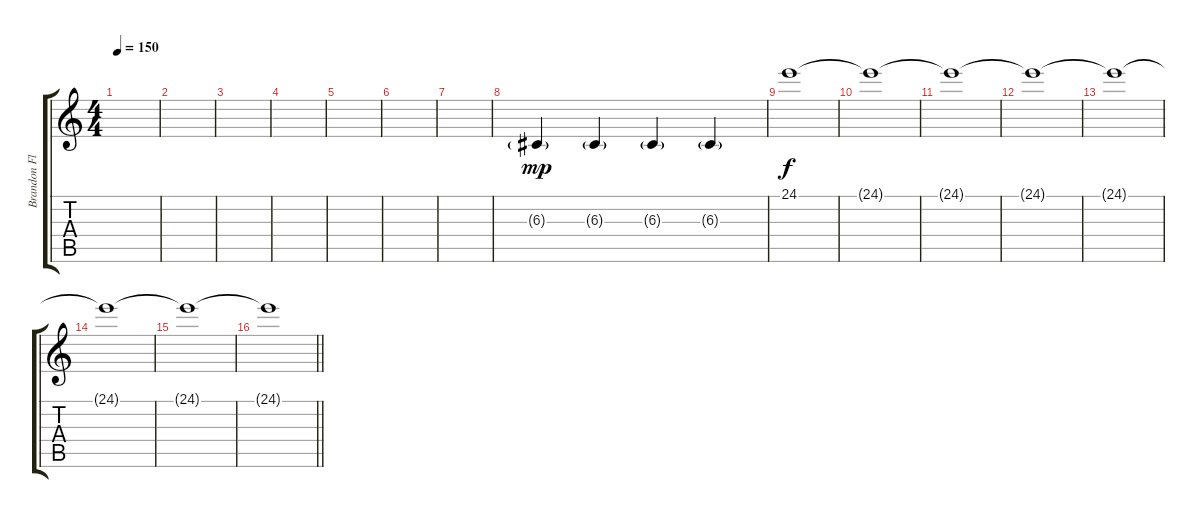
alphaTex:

\track ("Brandon Flowers (Keyboard)" "Brandon Fl") {instrument lead2sawtooth}
\staff {score tabs}
\tuning (E4 B3 G3 D3 A2 E2) {hide}
\ts (4 4)
\tempo 150
\clef g2
\ks c
|
|
|
|
|
|
|
6.3{g}.4{dy mp} 6.3{g}.4 6.3{g}.4 6.3{g}.4 |
24.1.1{dy f volume 10} |
24.1{t}.1 |
24.1{t}.1 |
24.1{t}.1 |
24.1{t}.1 |
24.1{t}.1 |
24.1{t}.1 |
\barLineRight lightlight
24.1{t}.1
